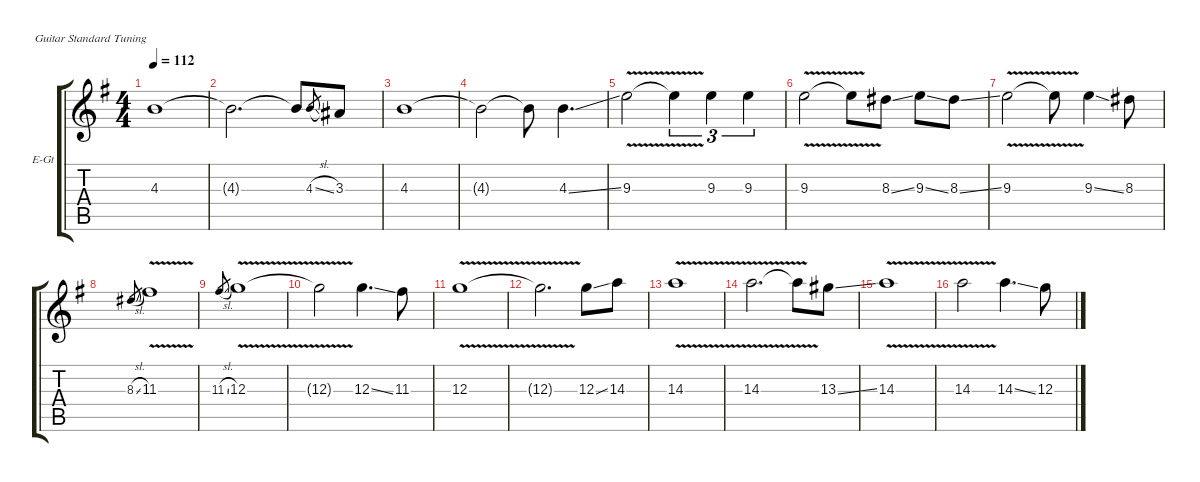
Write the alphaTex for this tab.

\hideDynamics
\bracketExtendMode groupsimilarinstruments
\firstSystemTrackNameOrientation horizontal
\otherSystemsTrackNameOrientation horizontal
\track ("Slide Guitar" "E-Gt") {multiBarRest instrument electricguitarjazz}
\staff {score tabs}
\tuning (E4 B3 G3 D3 A2 E2)
\ts (4 4)
\tempo 112
\clef g2
\ks eminor
4.3.1{dy f} |
4.3{t}.2{d} 4.3{t}.8 4.3{sl}.8{gr dy mf} 3.3.8{dy f} |
4.3.1 |
4.3{t}.2 4.3{t}.8 4.3{ss}.4{d} |
9.3{v}.2 9.3{v t}.4{tu (3 2)} 9.3.4{tu (3 2)} 9.3.4{tu (3 2)} |
9.3{v}.2 9.3{v t}.8 8.3{ss}.8 9.3{ss}.8 8.3{ss}.8 |
9.3{v}.2 9.3{v t}.8 9.3{ss}.4 8.3.8 |
8.3{sl}.8{gr dy mf} 11.3{v}.1{dy f} |
11.3{sl}.8{gr dy mf} 12.3{v}.1{dy f} |
12.3{v t}.2 12.3{ss}.4{d} 11.3.8 |
12.3{v}.1 |
12.3{v t}.2{d} 12.3{ss}.8 14.3.8 |
14.3{v}.1 |
14.3{v}.2{d} 14.3{v t}.8 13.3{ss}.8 |
14.3{v}.1 |
14.3{v}.2 14.3{ss}.4{d} 12.3.8
